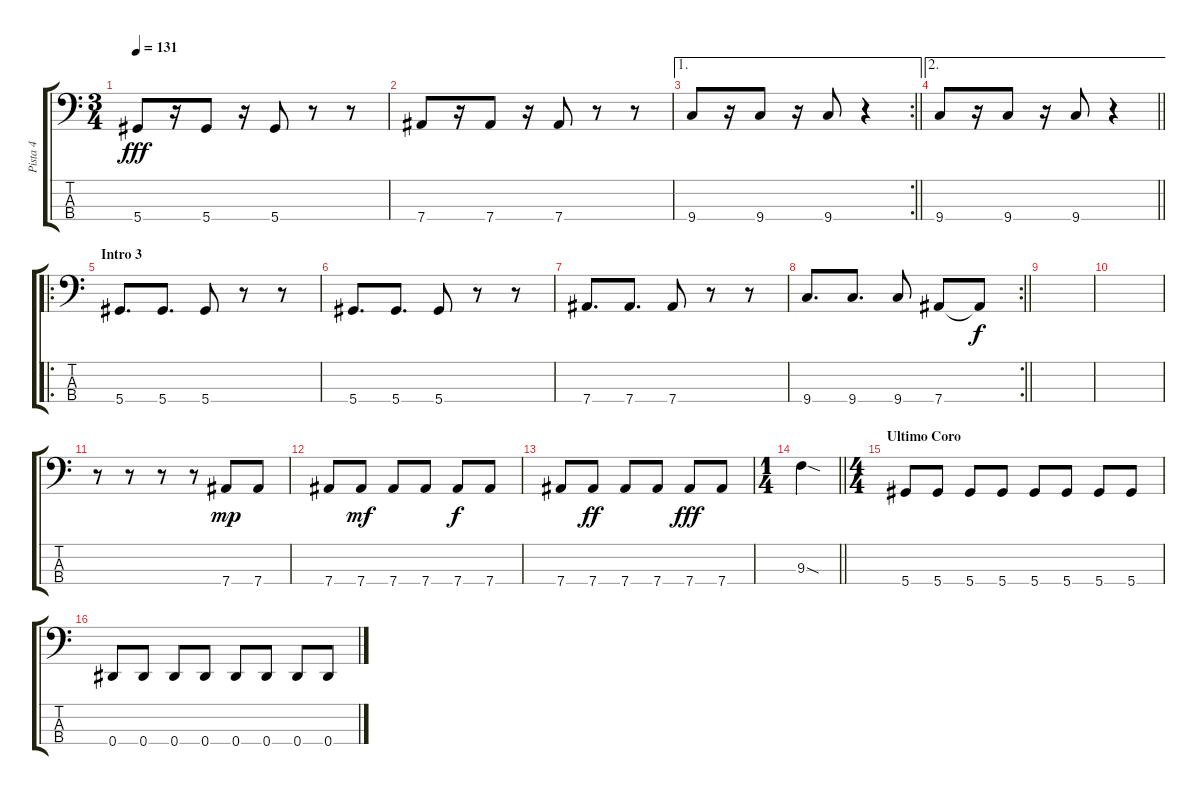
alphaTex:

\track ("Pista 4" "Pista 4") {instrument electricbasspick}
\staff {score tabs}
\tuning (Gb2 Db2 Ab1 Eb1) {hide}
\ts (3 4)
\tempo 131
\clef f4
\ks c
5.4.8{dy fff} r.16 5.4.8 r.16 5.4.8 r.8 r.8 |
7.4.8 r.16 7.4.8 r.16 7.4.8 r.8 r.8 |
\ae 1
\rc 2
\barLineRight lightlight
9.4.8 r.16 9.4.8 r.16 9.4.8 r.4 |
\ae 2
\barLineRight lightlight
9.4.8 r.16 9.4.8 r.16 9.4.8 r.4 |
\ro
\section ("" "Intro 3")
5.4.8{d} 5.4.8{d} 5.4.8 r.8 r.8 |
5.4.8{d} 5.4.8{d} 5.4.8 r.8 r.8 |
7.4.8{d} 7.4.8{d} 7.4.8 r.8 r.8 |
\rc 2
\barLineRight lightlight
9.4.8{d} 9.4.8{d} 9.4.8 7.4.8 7.4{t}.8{dy f} |
|
|
r.8 r.8 r.8 r.8 7.4.8{dy mp} 7.4.8 |
7.4.8 7.4.8{dy mf} 7.4.8 7.4.8 7.4.8{dy f} 7.4.8 |
7.4.8 7.4.8{dy ff} 7.4.8 7.4.8 7.4.8{dy fff} 7.4.8 |
\ts (1 4)
\barLineRight lightlight
9.3{sod}.4 |
\ts (4 4)
\section ("" "Ultimo Coro")
5.4.8 5.4.8 5.4.8 5.4.8 5.4.8 5.4.8 5.4.8 5.4.8 |
0.4.8 0.4.8 0.4.8 0.4.8 0.4.8 0.4.8 0.4.8 0.4.8
